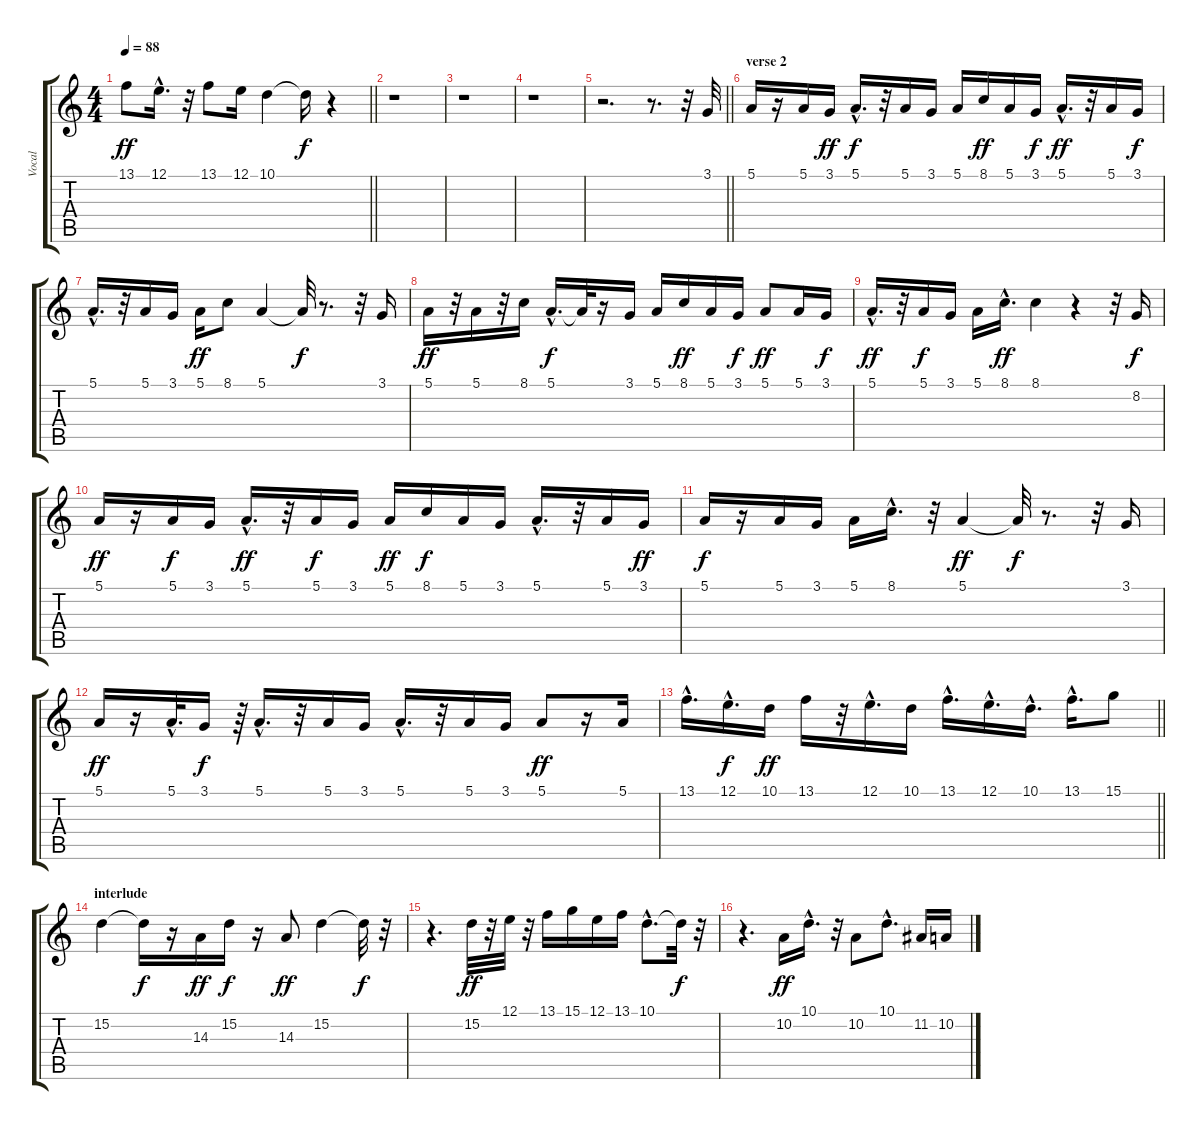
\track ("Vocal" "Vocal") {instrument altosax}
\staff {score tabs}
\tuning (E4 B3 G3 D3 A2 E2) {hide}
\ts (4 4)
\tempo 88
\clef g2
\barLineRight lightlight
\ks c
13.1.8{dy ff} 12.1{hac}.16{d} r.32 13.1.8 12.1.16 10.1.4 10.1{t}.16{dy f} r.4 |
r.1 |
r.1 |
r.1 |
\barLineRight lightlight
r.2{d} r.8{d} r.32 3.1.32 |
\section ("" "verse 2")
5.1.16 r.16 5.1.16 3.1.16{dy ff} 5.1{hac}.16{d dy f} r.32 5.1.16 3.1.16 5.1.16 8.1.16{dy ff} 5.1.16 3.1.16{dy f} 5.1{hac}.16{d dy ff} r.32 5.1.16 3.1.16{dy f} |
5.1{hac}.16{d} r.32 5.1.16 3.1.16 5.1.16{dy ff} 8.1.8 5.1.4 5.1{t}.32{dy f} r.8{d} r.32 3.1.16 |
5.1.16{dy ff} r.32 5.1.16 r.32 8.1.16 5.1{hac}.16{d dy f} 5.1{t}.32 r.16 3.1.16 5.1.16 8.1.16{dy ff} 5.1.16 3.1.16{dy f} 5.1.8{dy ff} 5.1.16 3.1.16{dy f} |
5.1{hac}.16{d dy ff} r.32 5.1.16{dy f} 3.1.16 5.1.16 8.1{hac}.16{d dy ff} 8.1.4 r.4 r.32 8.2.16{dy f} |
5.1.16{dy ff} r.16 5.1.16{dy f} 3.1.16 5.1{hac}.16{d dy ff} r.32 5.1.16{dy f} 3.1.16 5.1.16{dy ff} 8.1.16{dy f} 5.1.16 3.1.16 5.1{hac}.16{d} r.32 5.1.16 3.1.16{dy ff} |
5.1.16{dy f} r.16 5.1.16 3.1.16 5.1.16 8.1{hac}.16{d} r.32 5.1.4{dy ff} 5.1{t}.32{dy f} r.8{d} r.32 3.1.16 |
5.1.16{dy ff} r.16 5.1{hac}.32{d} 3.1.16{dy f} r.64 5.1{hac}.16{d} r.32 5.1.16 3.1.16 5.1{hac}.16{d} r.32 5.1.16 3.1.16 5.1.8{dy ff} r.16 5.1.16 |
\barLineRight lightlight
13.1{hac}.16{d} 12.1{hac}.16{d dy f} 10.1.16{dy ff} 13.1.16 r.32 12.1{hac}.16{d} 10.1.16 13.1{hac}.16{d} 12.1{hac}.16{d} 10.1{hac}.16{d} 13.1{hac}.16{d} 15.1.8 |
\section ("" "interlude")
15.2.4 15.2{t}.16{dy f} r.16 14.3.16{dy ff} 15.2.16{dy f} r.16 14.3.8{dy ff} 15.2.4 15.2{t}.32{dy f} r.32 |
r.4{d} 15.2.32{dy ff} r.32 12.1.32 r.32 13.1.16 15.1.16 12.1.16 13.1.16 10.1{hac}.8{d} 10.1{t}.32{dy f} r.32 |
r.4{d} 10.2.16{dy ff} 10.1{hac}.16{d} r.32 10.2.8 10.1{hac}.8{d} 11.2.16 10.2.16
